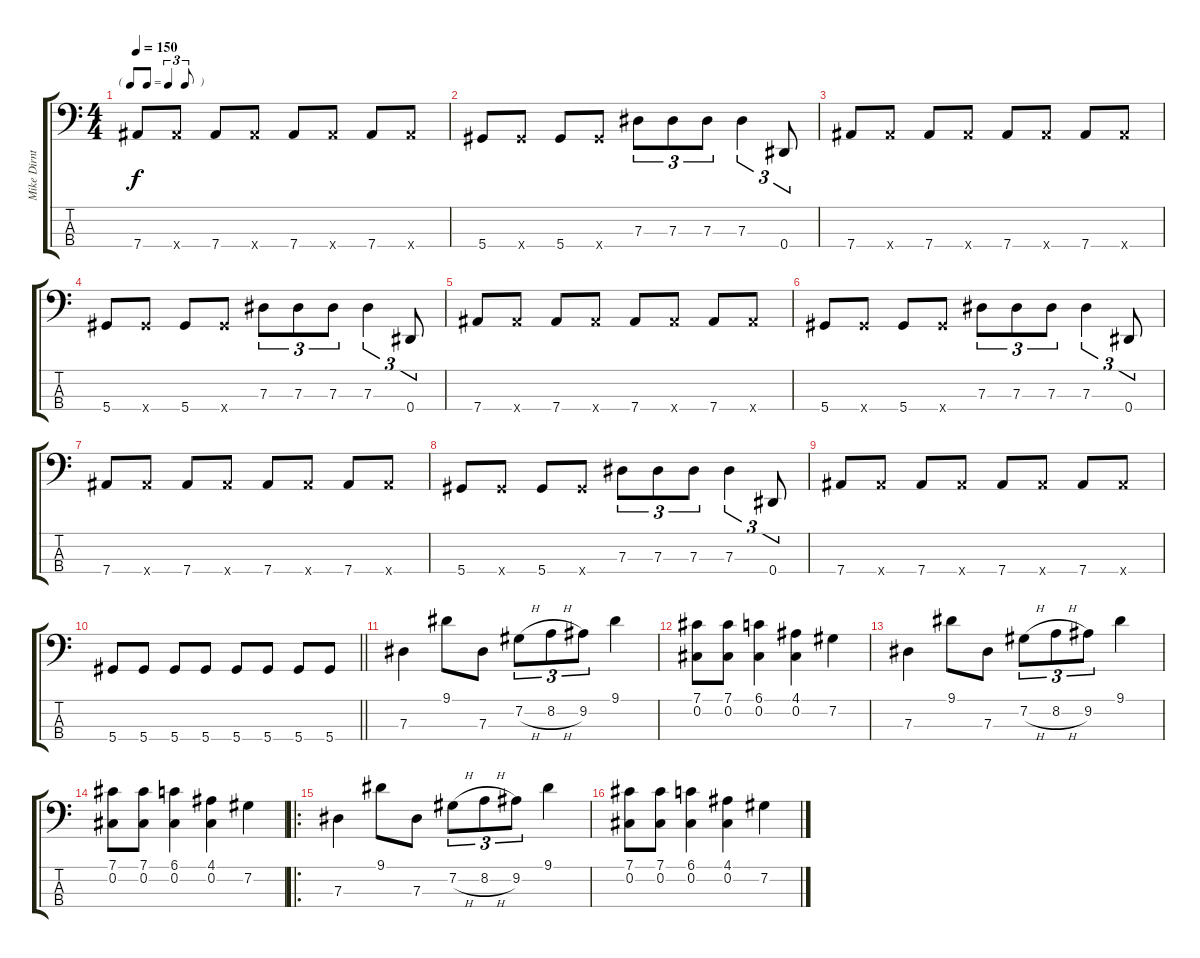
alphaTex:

\track ("Mike Dirnt" "Mike Dirnt") {instrument electricbasspick}
\staff {score tabs}
\tuning (Gb2 Db2 Ab1 Eb1) {hide}
\ts (4 4)
\tf triplet8th
\tempo 150
\clef f4
\ks c
7.4.8{dy f} 7.4{x}.8 7.4.8 7.4{x}.8 7.4.8 7.4{x}.8 7.4.8 7.4{x}.8 |
5.4.8 5.4{x}.8 5.4.8 5.4{x}.8 7.3.8{tu (3 2)} 7.3.8{tu (3 2)} 7.3.8{tu (3 2)} 7.3.4{tu (3 2)} 0.4.8{tu (3 2)} |
7.4.8 7.4{x}.8 7.4.8 7.4{x}.8 7.4.8 7.4{x}.8 7.4.8 7.4{x}.8 |
5.4.8 5.4{x}.8 5.4.8 5.4{x}.8 7.3.8{tu (3 2)} 7.3.8{tu (3 2)} 7.3.8{tu (3 2)} 7.3.4{tu (3 2)} 0.4.8{tu (3 2)} |
7.4.8 7.4{x}.8 7.4.8 7.4{x}.8 7.4.8 7.4{x}.8 7.4.8 7.4{x}.8 |
5.4.8 5.4{x}.8 5.4.8 5.4{x}.8 7.3.8{tu (3 2)} 7.3.8{tu (3 2)} 7.3.8{tu (3 2)} 7.3.4{tu (3 2)} 0.4.8{tu (3 2)} |
7.4.8 7.4{x}.8 7.4.8 7.4{x}.8 7.4.8 7.4{x}.8 7.4.8 7.4{x}.8 |
5.4.8 5.4{x}.8 5.4.8 5.4{x}.8 7.3.8{tu (3 2)} 7.3.8{tu (3 2)} 7.3.8{tu (3 2)} 7.3.4{tu (3 2)} 0.4.8{tu (3 2)} |
7.4.8 7.4{x}.8 7.4.8 7.4{x}.8 7.4.8 7.4{x}.8 7.4.8 7.4{x}.8 |
\barLineRight lightlight
5.4.8 5.4.8 5.4.8 5.4.8 5.4.8 5.4.8 5.4.8 5.4.8 |
7.3.4 9.1.8 7.3.8 7.2{h}.8{tu (3 2)} 8.2{h}.8{tu (3 2)} 9.2.8{tu (3 2)} 9.1.4 |
(7.1 0.2).8 (7.1 0.2).8 (6.1 0.2).4 (4.1 0.2).4 7.2.4 |
7.3.4 9.1.8 7.3.8 7.2{h}.8{tu (3 2)} 8.2{h}.8{tu (3 2)} 9.2.8{tu (3 2)} 9.1.4 |
(7.1 0.2).8 (7.1 0.2).8 (6.1 0.2).4 (4.1 0.2).4 7.2.4 |
\ro
7.3.4 9.1.8 7.3.8 7.2{h}.8{tu (3 2)} 8.2{h}.8{tu (3 2)} 9.2.8{tu (3 2)} 9.1.4 |
(7.1 0.2).8 (7.1 0.2).8 (6.1 0.2).4 (4.1 0.2).4 7.2.4
